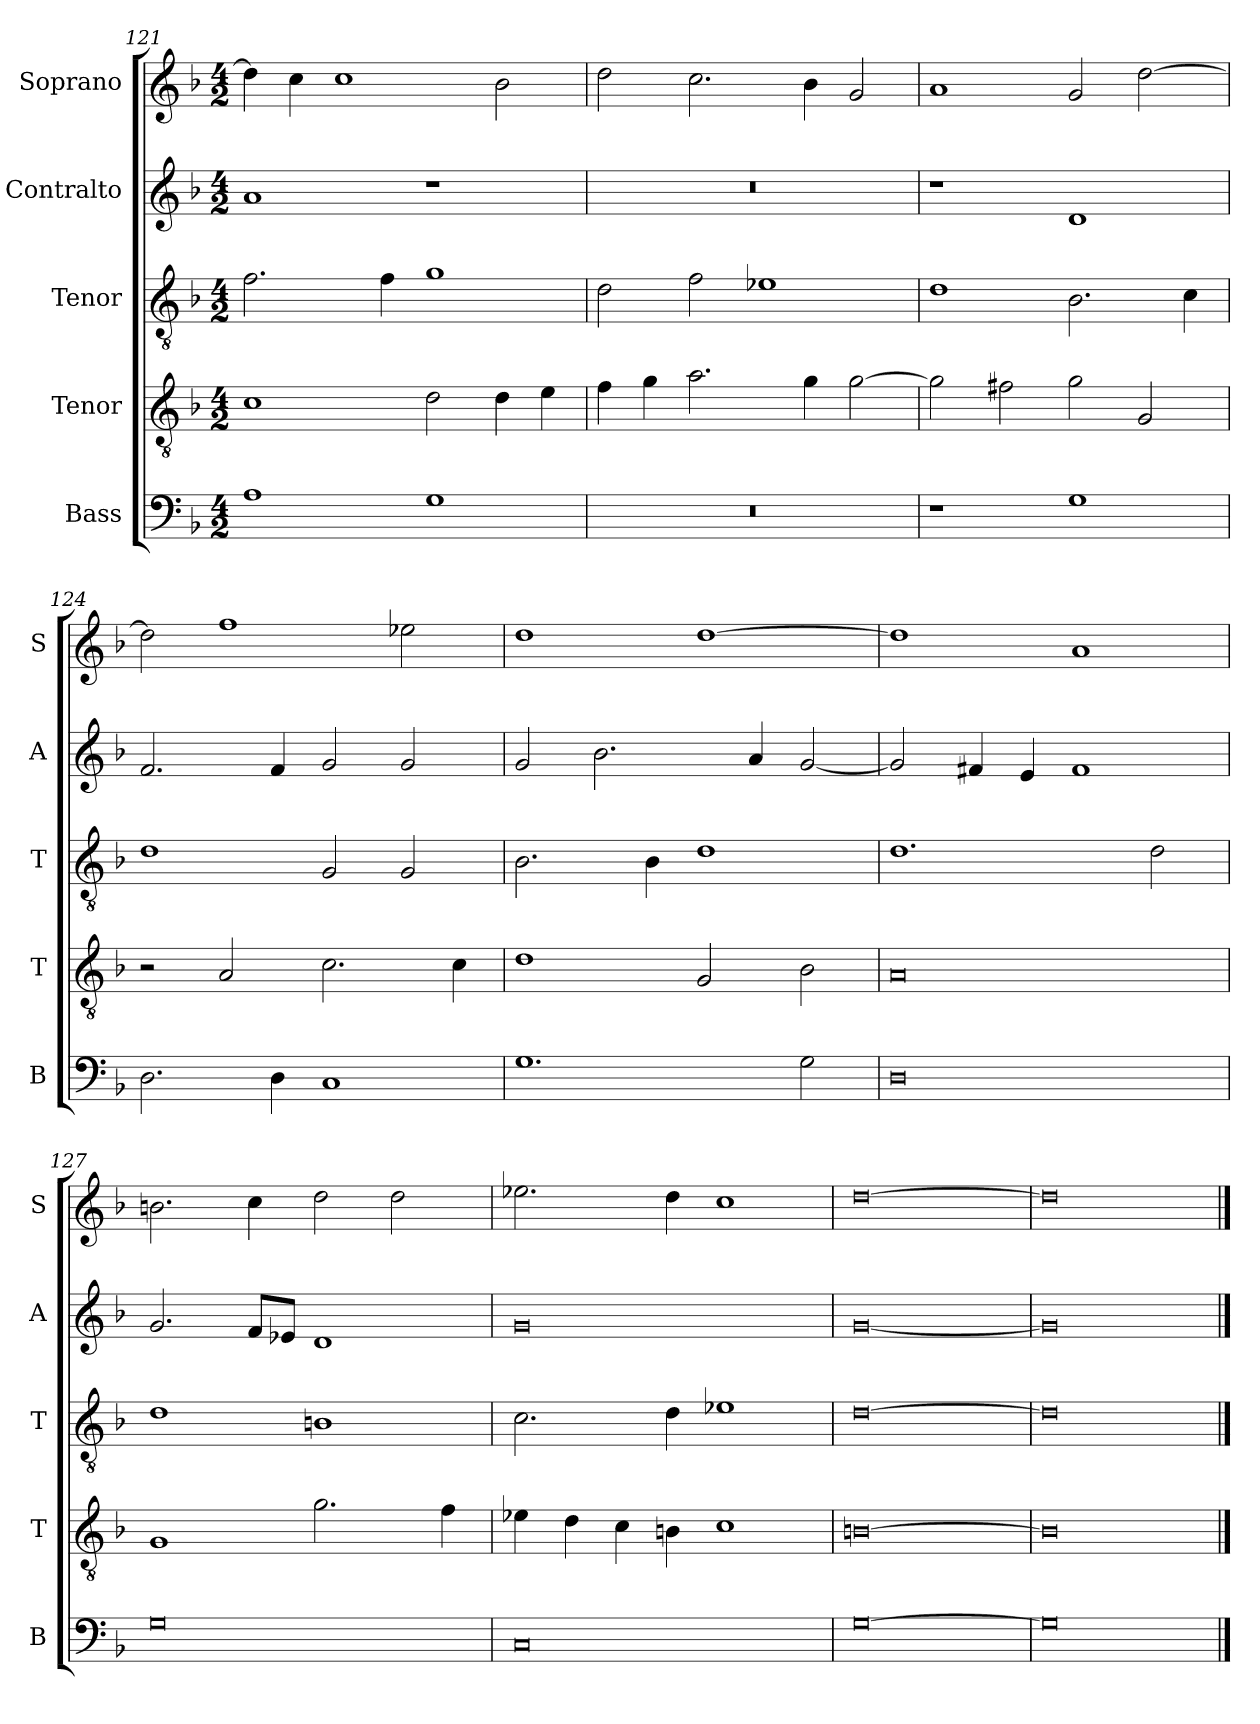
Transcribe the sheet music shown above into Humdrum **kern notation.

**kern	**kern	**kern	**kern	**kern
*part5	*part4	*part3	*part2	*part1
*staff5	*staff4	*staff3	*staff2	*staff1
*I"Bass	*I"Tenor	*I"Tenor	*I"Contralto	*I"Soprano
*I'B	*I'T	*I'T	*I'A	*I'S
*clefF4	*clefGv2	*clefGv2	*clefG2	*clefG2
*k[b-]	*k[b-]	*k[b-]	*k[b-]	*k[b-]
*G:dor	*G:dor	*G:dor	*G:dor	*G:dor
*M4/2	*M4/2	*M4/2	*M4/2	*M4/2
=121	=121	=121	=121	=121
1A	1c	2.f	1a	4dd]
.	.	.	.	4cc
.	.	.	.	1cc
.	.	4f	.	.
1G	2d	1g	1r	.
.	4d	.	.	2b-
.	4e	.	.	.
=122	=122	=122	=122	=122
0r	4f	2d	0r	2dd
.	4g	.	.	.
.	2.a	2f	.	2.cc
.	.	1e-X	.	.
.	4g	.	.	4b-
.	[2g	.	.	2g
=123	=123	=123	=123	=123
1r	2g]	1d	1r	1a
.	2f#X	.	.	.
1G	2g	2.B-	1d	2g
.	2G	.	.	[2dd
.	.	4c	.	.
=124	=124	=124	=124	=124
2.D	2r	1d	2.f	2dd]
.	2A	.	.	1ff
4D	.	.	4f	.
1C	2.c	2G	2g	.
.	.	2G	2g	2ee-X
.	4c	.	.	.
=125	=125	=125	=125	=125
1.G	1d	2.B-	2g	1dd
.	.	.	2.b-	.
.	.	4B-	.	.
.	2G	1d	.	[1dd
.	.	.	4a	.
2G	2B-	.	[2g	.
=126	=126	=126	=126	=126
0D	0A	1.d	2g]	1dd]
.	.	.	4f#X	.
.	.	.	4e	.
.	.	.	1f#	1a
.	.	2d	.	.
=127	=127	=127	=127	=127
0G	1G	1d	2.g	2.bn
.	.	.	8f/L	4cc
.	.	.	8e-X/J	.
.	2.g	1Bn	1d	2dd
.	.	.	.	2dd
.	4f	.	.	.
=128	=128	=128	=128	=128
0C	4e-X	2.c	0g	2.ee-X
.	4d	.	.	.
.	4c	.	.	.
.	4Bn	4d	.	4dd
.	1c	1e-X	.	1cc
=129	=129	=129	=129	=129
[0G	[0Bn	[0d	[0g	[0dd
=130	=130	=130	=130	=130
0G]	0B]	0d]	0g]	0dd]
==	==	==	==	==
*-	*-	*-	*-	*-
